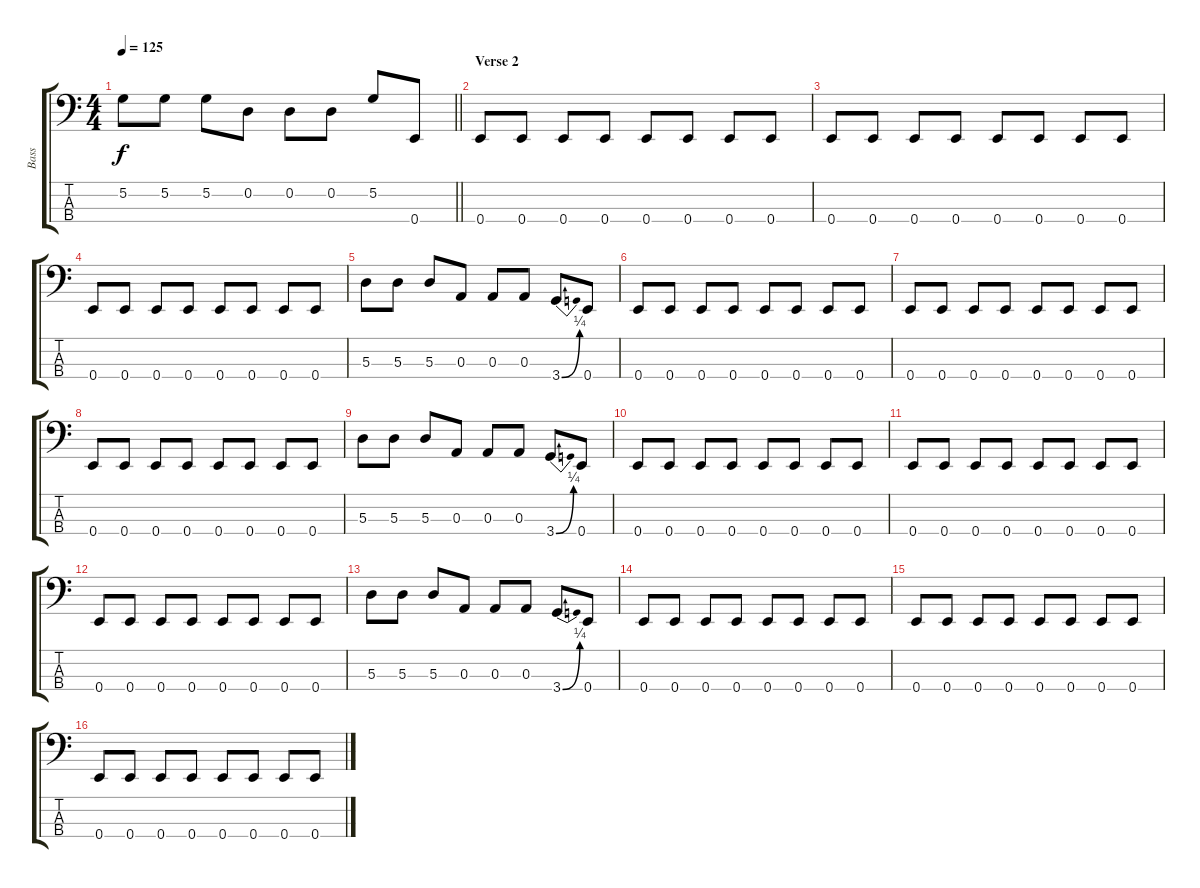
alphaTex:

\track ("Bass" "Bass") {instrument electricbassfinger}
\staff {score tabs}
\tuning (G2 D2 A1 E1) {hide}
\ts (4 4)
\tempo 125
\clef f4
\barLineRight lightlight
\ks c
5.2.8{dy f} 5.2.8 5.2.8 0.2.8 0.2.8 0.2.8 5.2.8 0.4.8 |
\section ("" "Verse 2")
0.4.8 0.4.8 0.4.8 0.4.8 0.4.8 0.4.8 0.4.8 0.4.8 |
0.4.8 0.4.8 0.4.8 0.4.8 0.4.8 0.4.8 0.4.8 0.4.8 |
0.4.8 0.4.8 0.4.8 0.4.8 0.4.8 0.4.8 0.4.8 0.4.8 |
5.3.8 5.3.8 5.3.8 0.3.8 0.3.8 0.3.8 3.4{be (bend 0 0 60 1)}.8 0.4.8 |
0.4.8 0.4.8 0.4.8 0.4.8 0.4.8 0.4.8 0.4.8 0.4.8 |
0.4.8 0.4.8 0.4.8 0.4.8 0.4.8 0.4.8 0.4.8 0.4.8 |
0.4.8 0.4.8 0.4.8 0.4.8 0.4.8 0.4.8 0.4.8 0.4.8 |
5.3.8 5.3.8 5.3.8 0.3.8 0.3.8 0.3.8 3.4{be (bend 0 0 60 1)}.8 0.4.8 |
0.4.8 0.4.8 0.4.8 0.4.8 0.4.8 0.4.8 0.4.8 0.4.8 |
0.4.8 0.4.8 0.4.8 0.4.8 0.4.8 0.4.8 0.4.8 0.4.8 |
0.4.8 0.4.8 0.4.8 0.4.8 0.4.8 0.4.8 0.4.8 0.4.8 |
5.3.8 5.3.8 5.3.8 0.3.8 0.3.8 0.3.8 3.4{be (bend 0 0 60 1)}.8 0.4.8 |
0.4.8 0.4.8 0.4.8 0.4.8 0.4.8 0.4.8 0.4.8 0.4.8 |
0.4.8 0.4.8 0.4.8 0.4.8 0.4.8 0.4.8 0.4.8 0.4.8 |
0.4.8 0.4.8 0.4.8 0.4.8 0.4.8 0.4.8 0.4.8 0.4.8
